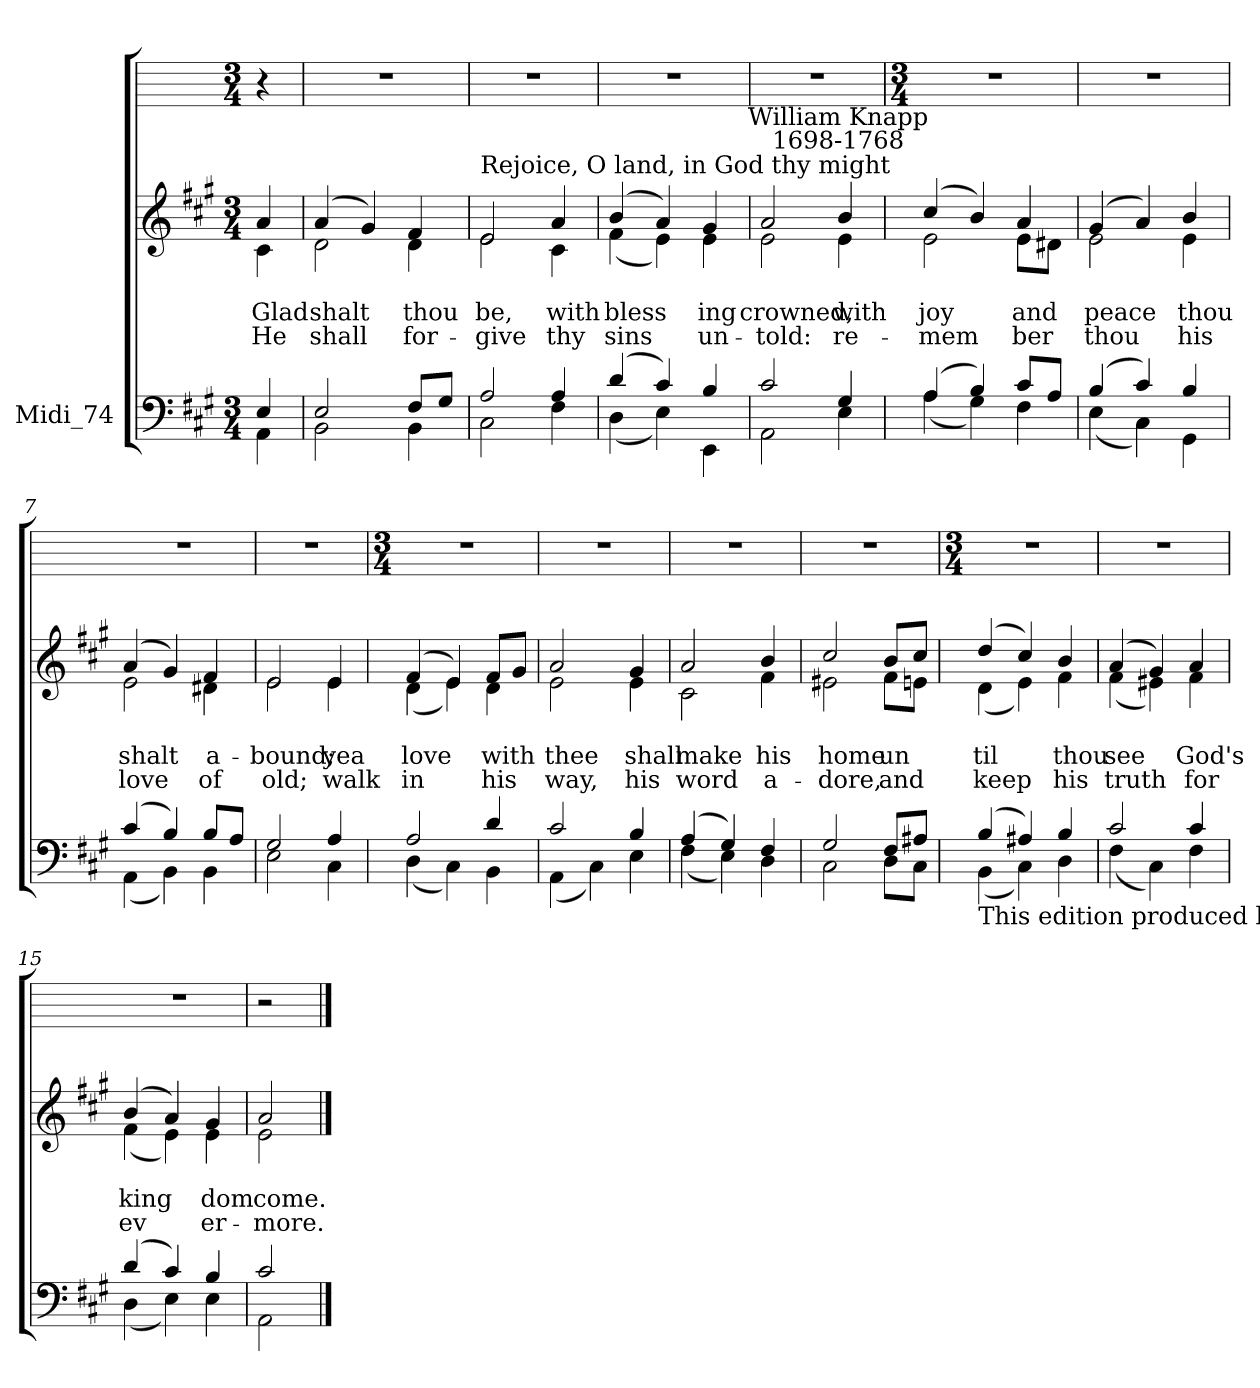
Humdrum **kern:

**kern	**kern	**text	**text	**text	**kern
*part3	*part2	*part2	*part2	*part2	*part1
*staff3	*staff2	*staff2	*staff2	*staff2	*staff1
*I"Midi_74	*	*	*	*	*
*clefF4	*clefG2	*	*	*	*
*k[f#c#g#]	*k[f#c#g#]	*	*	*	*
*A:	*A:	*	*	*	*
*M3/4	*M3/4	*	*	*	*M3/4
=	=	=	=	=	=
*^	*	*	*	*	*
!	!	!LO:TX:a:cj:t=Robert Bridges\n1844-1930	!	!	!	!
!	!	!	!LO:LY:b	!	!LO:LY:b	!
*	*	*^	*	*	*	*
!	!	!	!	!	!LO:LY:b	!	!
4E/	4AA\	4a/	4c#\	.	Glad	-He	4r
=1	=1	=1	=1	=1	=1	=1	=1
!	!	!	!	!LO:LY:b	!	!LO:LY:b	!
!	!	!	!	!	!LO:LY:b	!	!
2E/	2BB\	(>4a/	2d\	.	-shalt	shall	2.r
.	.	4g#/)	.	.	.	.	.
!	!	!	!	!LO:LY:b	!	!LO:LY:b	!
!	!	!	!	!	!LO:LY:b	!	!
8F#/L	4BB\	4f#/	4d\	.	thou	for-	.
8G#/J	.	.	.	.	.	.	.
=2	=2	=2	=2	=2	=2	=2	=2
!	!	!LO:TX:a:t=Rejoice, O land, in God thy might	!	!	!	!	!
!	!	!	!	!LO:LY:b	!	!LO:LY:b	!
!	!	!	!	!	!LO:LY:b	!	!
2A/	2C#\	2e/	2e\	.	be,	give	2.r
!	!	!	!	!LO:LY:b	!	!LO:LY:b	!
!	!	!	!	!	!LO:LY:b	!	!
4A/	4F#\	4a/	4c#\	.	with	thy	.
=3	=3	=3	=3	=3	=3	=3	=3
!	!	!	!	!LO:LY:b	!	!LO:LY:b	!
!	!	!	!	!	!LO:LY:b	!	!
(>4d/	(<4D\	(>4b/	(<4f#\	.	-bless	sins	2.r
4c#/)	4E\)	4a/)	4e\)	.	.	.	.
!	!	!	!	!LO:LY:b	!	!LO:LY:b	!
!	!	!	!	!	!LO:LY:b	!	!
4B/	4EE\	4g#/	4e\	.	ing	un-	.
=4	=4	=4	=4	=4	=4	=4	=4
!	!	!	!	!LO:LY:b	!	!LO:LY:b	!
!	!	!	!	!	!LO:LY:b	!	!
2c#/	2AA\	2a/	2e\	.	-crowned,	told:	2.r
!	!	!LO:TX:a:cj:t=William Knapp\n1698-1768	!	!	!	!	!
!	!	!	!	!LO:LY:b	!	!LO:LY:b	!
!	!	!	!	!	!LO:LY:b	!	!
4G#/	4E\	4b/	4e\	.	with	re-	.
!!LO:LB:g=z
=5	=5	=5	=5	=5	=5	=5	=5
*	*	*	*	*	*	*	*M3/4
!	!	!	!	!LO:LY:b	!	!LO:LY:b	!
!	!	!	!	!	!LO:LY:b	!	!
(>4A/	(<4A\	(>4cc#/	2e\	.	joy	mem	2.r
4B/)	4G#\)	4b/)	.	.	.	.	.
!	!	!	!	!LO:LY:b	!	!LO:LY:b	!
!	!	!	!	!	!LO:LY:b	!	!
8c#/L	4F#\	4a/	8e\L	.	and	-ber	.
8A/J	.	.	8d#X\J	.	.	.	.
=6	=6	=6	=6	=6	=6	=6	=6
!	!	!	!	!LO:LY:b	!	!LO:LY:b	!
!	!	!	!	!	!LO:LY:b	!	!
(>4B/	(<4E\	(>4g#/	2e\	.	peace	thou	2.r
4c#/)	4C#\)	4a/)	.	.	.	.	.
!	!	!	!	!LO:LY:b	!	!LO:LY:b	!
!	!	!	!	!	!LO:LY:b	!	!
4B/	4GG#\	4b/	4e\	.	thou	his	.
=7	=7	=7	=7	=7	=7	=7	=7
!	!	!	!	!LO:LY:b	!	!LO:LY:b	!
!	!	!	!	!	!LO:LY:b	!	!
(>4c#/	(<4AA\	(>4a/	2e\	.	shalt	love	2.r
4B/)	4BB\)	4g#/)	.	.	.	.	.
!	!	!	!	!LO:LY:b	!	!LO:LY:b	!
!	!	!	!	!	!LO:LY:b	!	!
8B/L	4BB\	4f#/	4d#X\	.	a-	of	.
8A/J	.	.	.	.	.	.	.
=8	=8	=8	=8	=8	=8	=8	=8
!	!	!	!	!LO:LY:b	!	!LO:LY:b	!
!	!	!	!	!	!LO:LY:b	!	!
2G#/	2E\	2e/	2e\	.	bound;	old;	2.r
!	!	!	!	!LO:LY:b	!	!LO:LY:b	!
!	!	!	!	!	!LO:LY:b	!	!
4A/	4C#\	4e/	4e\	.	yea	walk	.
!!LO:LB:g=z
=9	=9	=9	=9	=9	=9	=9	=9
*	*	*	*	*	*	*	*M3/4
!	!	!	!	!LO:LY:b	!	!LO:LY:b	!
!	!	!	!	!	!LO:LY:b	!	!
2A/	(<4D\	(>4f#/	(<4d\	.	love	in	2.r
.	4C#\)	4e/)	4e\)	.	.	.	.
!	!	!	!	!LO:LY:b	!	!LO:LY:b	!
!	!	!	!	!	!LO:LY:b	!	!
4d/	4BB\	8f#/L	4d\	.	with	his	.
.	.	8g#/J	.	.	.	.	.
=10	=10	=10	=10	=10	=10	=10	=10
!	!	!	!	!LO:LY:b	!	!LO:LY:b	!
!	!	!	!	!	!LO:LY:b	!	!
2c#/	(<4AA\	2a/	2e\	.	thee	way,	2.r
.	4C#\)	.	.	.	.	.	.
!	!	!	!	!LO:LY:b	!	!LO:LY:b	!
!	!	!	!	!	!LO:LY:b	!	!
4B/	4E\	4g#/	4e\	.	shall	-his	.
=11	=11	=11	=11	=11	=11	=11	=11
!	!	!	!	!LO:LY:b	!	!LO:LY:b	!
!	!	!	!	!	!LO:LY:b	!	!
(>4A/	(<4F#\	2a/	2c#\	.	-make	word	2.r
4G#/)	4E\)	.	.	.	.	.	.
!	!	!	!	!LO:LY:b	!	!LO:LY:b	!
!	!	!	!	!	!LO:LY:b	!	!
4F#/	4D\	4b/	4f#\	.	his	a-	.
=12	=12	=12	=12	=12	=12	=12	=12
!	!	!	!	!LO:LY:b	!	!LO:LY:b	!
!	!	!	!	!	!LO:LY:b	!	!
2G#/	2C#\	2cc#/	2e#X\	.	home	dore,	2.r
!	!	!	!	!LO:LY:b	!	!LO:LY:b	!
!	!	!	!	!	!LO:LY:b	!	!
8F#/L	8D\L	8b/L	8f#\L	.	un	and	.
8A#X/J	8C#\J	8cc#/J	8en\J	.	.	.	.
!!LO:LB:g=z
=13	=13	=13	=13	=13	=13	=13	=13
*	*	*	*	*	*	*	*M3/4
!LO:TX:b:t=This edition produced by Andrew Sims 2014	!	!	!	!	!	!	!
!	!	!	!	!LO:LY:b	!	!LO:LY:b	!
!	!	!	!	!	!LO:LY:b	!	!
(>4B/	(<4BB\	(>4dd/	(<4d\	.	til	keep	2.r
4A#X/)	4C#\)	4cc#/)	4e\)	.	.	.	.
!	!	!	!	!LO:LY:b	!	!LO:LY:b	!
!	!	!	!	!	!LO:LY:b	!	!
4B/	4D\	4b/	4f#\	.	thou	his	.
=14	=14	=14	=14	=14	=14	=14	=14
!	!	!	!	!LO:LY:b	!	!LO:LY:b	!
!	!	!	!	!	!LO:LY:b	!	!
2c#/	(<4F#\	(>4a/	(<4f#\	.	see	truth	2.r
.	4C#\)	4g#/)	4e#X\)	.	.	.	.
!	!	!	!	!LO:LY:b	!	!LO:LY:b	!
!	!	!	!	!	!LO:LY:b	!	!
4c#/	4F#\	4a/	4f#\	.	God's	for	.
=15	=15	=15	=15	=15	=15	=15	=15
!	!	!	!	!LO:LY:b	!	!LO:LY:b	!
!	!	!	!	!	!LO:LY:b	!	!
(>4d/	(<4D\	(>4b/	(<4f#\	.	-king	ev	2.r
4c#/)	4E\)	4a/)	4e\)	.	.	.	.
!	!	!	!	!LO:LY:b	!	!LO:LY:b	!
!	!	!	!	!	!LO:LY:b	!	!
4B/	4E\	4g#/	4e\	.	dom	-er-	.
=16	=16	=16	=16	=16	=16	=16	=16
!	!	!	!	!LO:LY:b	!	!LO:LY:b	!
!	!	!	!	!	!LO:LY:b	!	!
2c#/	2AA\	2a/	2e\	.	come.	more.	2r
*v	*v	*	*	*	*	*	*
*	*v	*v	*	*	*	*
==	==	==	==	==	==
*-	*-	*-	*-	*-	*-
